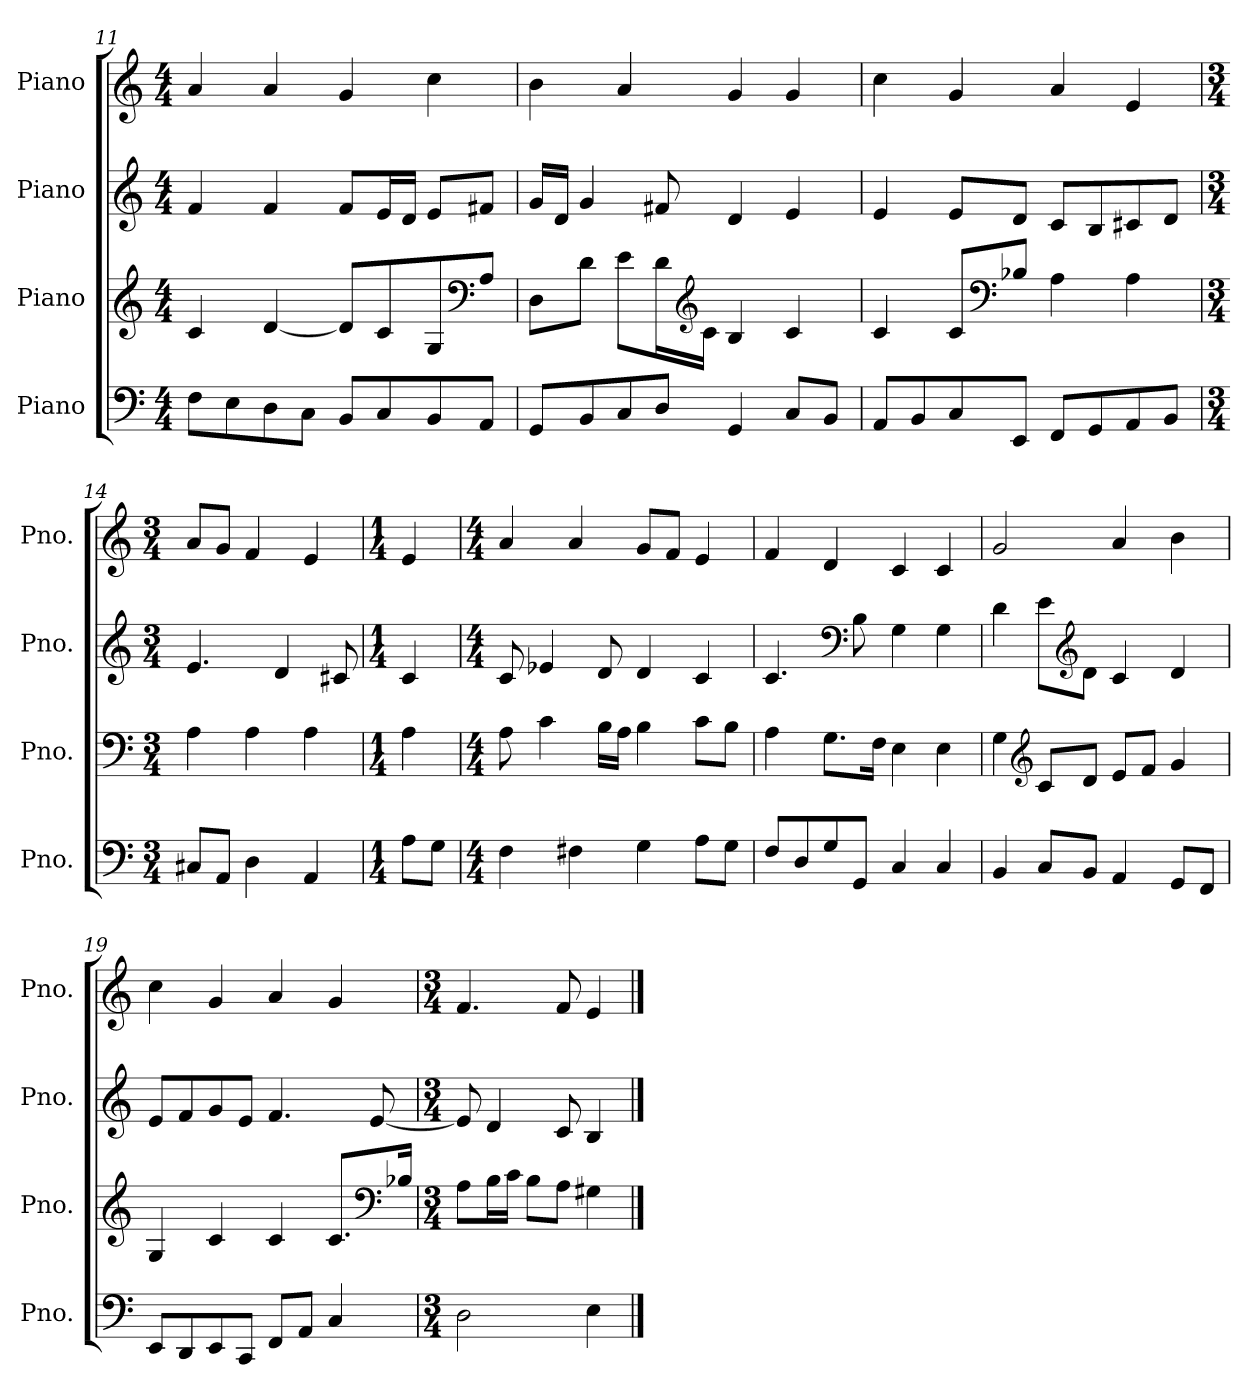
**kern	**kern	**kern	**kern
*part4	*part3	*part2	*part1
*staff4	*staff3	*staff2	*staff1
*I"Piano	*I"Piano	*I"Piano	*I"Piano
*I'Pno.	*I'Pno.	*I'Pno.	*I'Pno.
*clefF4	*clefG2	*clefG2	*clefG2
*k[]	*k[]	*k[]	*k[]
*M4/4	*M4/4	*M4/4	*M4/4
=11	=11	=11	=11
8F\L	4c/	4f/	4a/
8E\	.	.	.
8D\	[4d/	4f/	4a/
8C\J	.	.	.
8BB/L	8d/L]	8f/L	4g/
8C/	8c/	16e/L	.
.	.	16d/JJ	.
8BB/	8G/	8e/L	4cc\
*	*clefF4	*	*
8AA/J	8A/J	8f#X/J	.
=12	=12	=12	=12
8GG/L	8D\L	16g/LL	4b\
.	.	16d/JJ	.
8BB/	8d\J	4g/	.
8C/	8e\L	.	4a/
8D/J	16d\L	8f#X/	.
*	*clefG2	*	*
.	16c\JJ	.	.
4GG/	4B/	4d/	4g/
8C/L	4c/	4e/	4g/
8BB/J	.	.	.
=13	=13	=13	=13
8AA/L	4c/	4e/	4cc\
8BB/	.	.	.
8C/	8c/L	8e/L	4g/
*	*clefF4	*	*
8EE/J	8B-X/J	8d/J	.
8FF/L	4A\	8c/L	4a/
8GG/	.	8B/	.
8AA/	4A\	8c#X/	4e/
8BB/J	.	8d/J	.
!!LO:PB:g=z
=14	=14	=14	=14
*M3/4	*M3/4	*M3/4	*M3/4
8C#X/L	4A\	4.e/	8a/L
8AA/J	.	.	8g/J
4D\	4A\	.	4f/
.	.	4d/	.
4AA/	4A\	.	4e/
.	.	8c#X/	.
=15	=15	=15	=15
*M1/4	*M1/4	*M1/4	*M1/4
8A\L	4A\	4c/	4e/
8G\J	.	.	.
=16	=16	=16	=16
*M4/4	*M4/4	*M4/4	*M4/4
4F\	8A\	8c/	4a/
.	4c\	4e-X/	.
4F#X\	.	.	4a/
.	16B\LL	8d/	.
.	16A\JJ	.	.
4G\	4B\	4d/	8g/L
.	.	.	8f/J
8A\L	8c\L	4c/	4e/
8G\J	8B\J	.	.
=17	=17	=17	=17
8F/L	4A\	4.c/	4f/
8D/	.	.	.
8G/	8.G\L	.	4d/
*	*	*clefF4	*
8GG/J	.	8B\	.
.	16F\Jk	.	.
4C/	4E\	4G\	4c/
4C/	4E\	4G\	4c/
=18	=18	=18	=18
4BB/	4G\	4d\	2g/
*	*clefG2	*	*
8C/L	8c/L	8e\L	.
*	*	*clefG2	*
8BB/J	8d/J	8d\J	.
4AA/	8e/L	4c/	4a/
.	8f/J	.	.
8GG/L	4g/	4d/	4b\
8FF/J	.	.	.
!!LO:LB:g=z
=19	=19	=19	=19
8EE/L	4G/	8e/L	4cc\
8DD/	.	8f/	.
8EE/	4c/	8g/	4g/
8CC/J	.	8e/J	.
8FF/L	4c/	4.f/	4a/
8AA/J	.	.	.
4C/	8.c/L	.	4g/
.	.	[8e/	.
*	*clefF4	*	*
.	16B-X/Jk	.	.
=20	=20	=20	=20
*M3/4	*M3/4	*M3/4	*M3/4
2D\	8A\L	8e/]	4.f/
.	16B\L	4d/	.
.	16c\JJ	.	.
.	8B\L	.	.
.	8A\J	8c/	8f/
4E\	4G#X\	4B/	4e/
==	==	==	==
*-	*-	*-	*-
